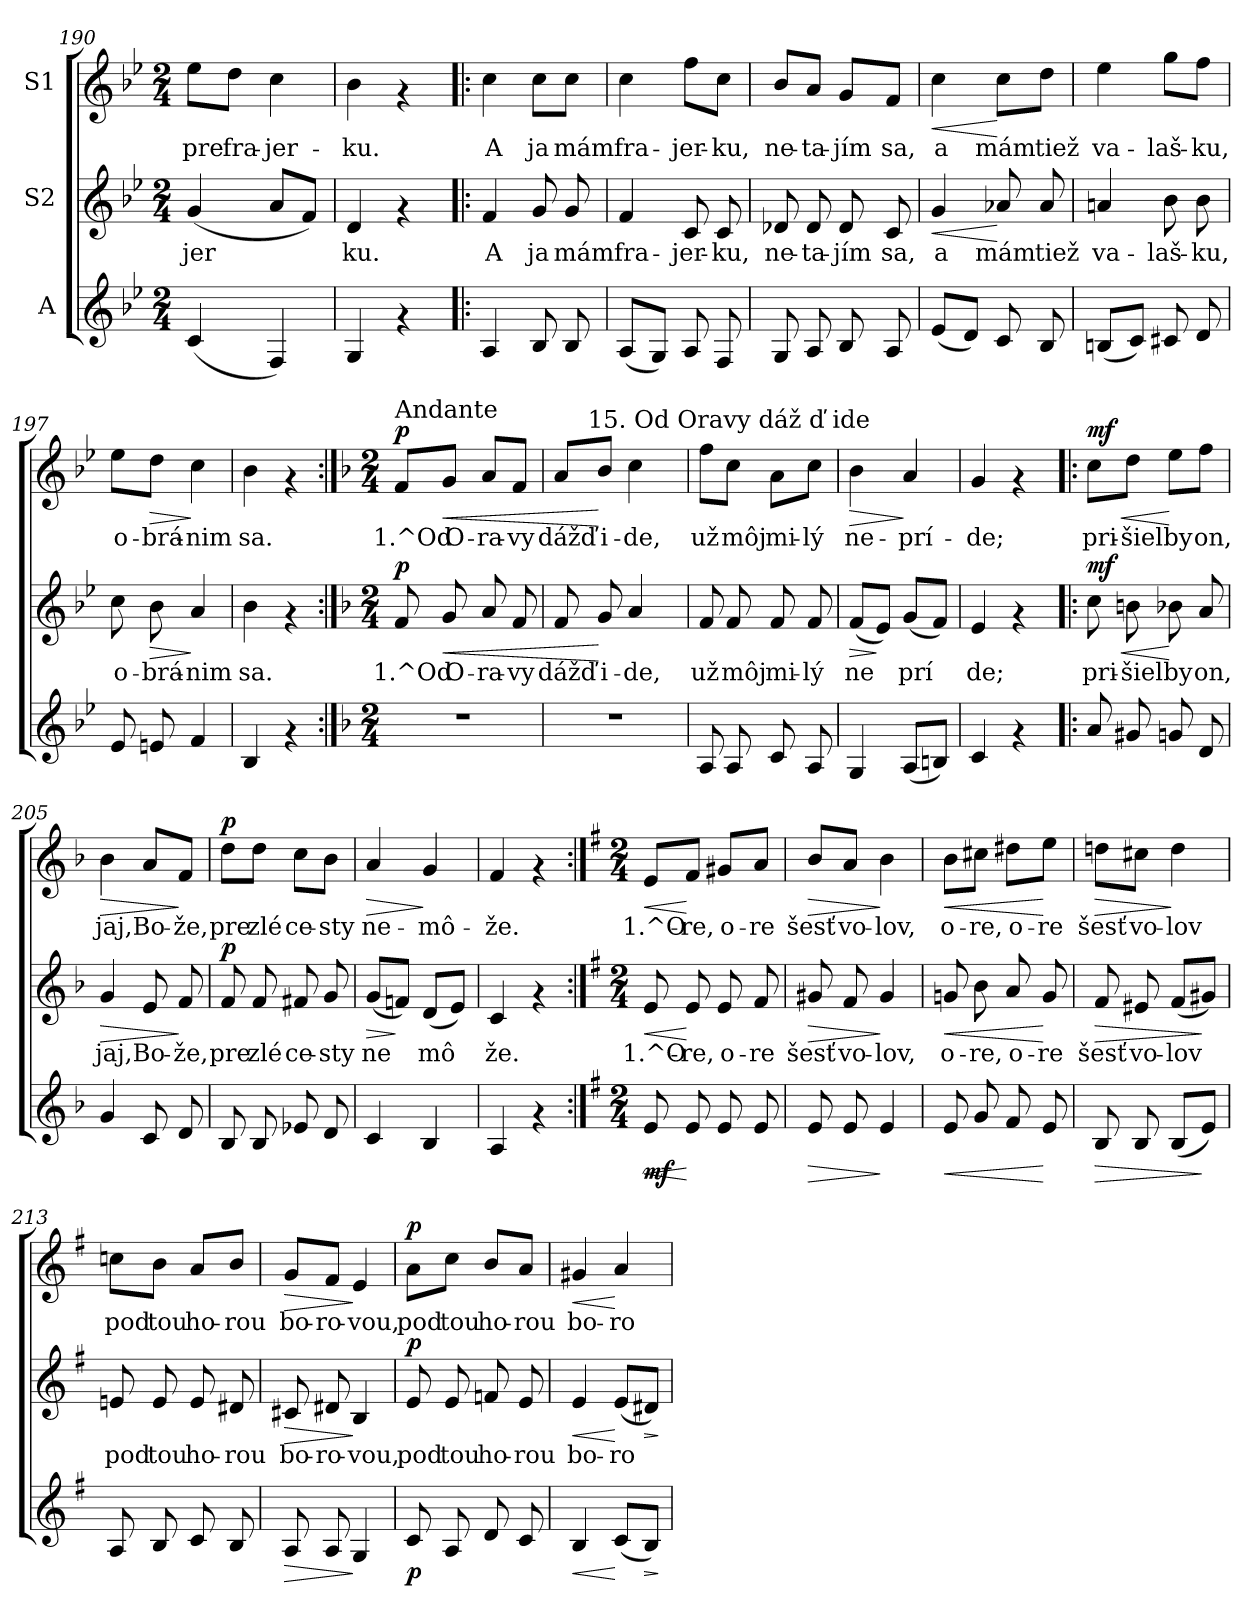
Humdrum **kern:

**kern	**dynam	**kern	**text	**dynam	**kern	**text	**dynam
*part3	*part3	*part2	*part2	*part2	*part1	*part1	*part1
*staff3	*staff3	*staff2	*staff2	*staff2	*staff1	*staff1	*staff1
*I"A	*	*I"S2	*	*	*I"S1	*	*
*clefG2	*	*clefG2	*	*	*clefG2	*	*
*k[b-e-]	*	*k[b-e-]	*	*	*k[b-e-]	*	*
*B-:	*	*B-:	*	*	*B-:	*	*
*M2/4	*	*M2/4	*	*	*M2/4	*	*
=190	=190	=190	=190	=190	=190	=190	=190
!	!	!	!LO:LY:b:rj	!	!	!LO:LY:b:rj	!
(<4c/	.	(<4g/	jer-	.	8ee-\L	pre	.
!	!	!	!	!	!	!LO:LY:b:rj	!
.	.	.	.	.	8dd\J	fra-	.
!	!	!	!LO:LY:b:rj	!	!	!LO:LY:b:rj	!
4F/)	.	8a/L	-	.	4cc\	-jer-	.
!	!	!	!LO:LY:b:rj	!	!	!	!
.	.	8f/J)	.	.	.	.	.
=191	=191	=191	=191	=191	=191	=191	=191
!	!	!	!LO:LY:b:rj	!	!	!LO:LY:b:rj	!
4G/	.	4d/	ku.	.	4b-\	-ku.	.
4rf	.	4rf	.	.	4rf	.	.
!!LO:LB:g=z
=192!|:	=192!|:	=192!|:	=192!|:	=192!|:	=192!|:	=192!|:	=192!|:
!	!	!	!LO:LY:b:rj	!	!	!LO:LY:b:rj	!
4A/	.	4f/	A	.	4cc\	A	.
!	!	!	!LO:LY:b:rj	!	!	!LO:LY:b:rj	!
8B-/	.	8g/	ja	.	8cc\L	ja	.
!	!	!	!LO:LY:b:rj	!	!	!LO:LY:b:rj	!
8B-/	.	8g/	mám	.	8cc\J	mám	.
=193	=193	=193	=193	=193	=193	=193	=193
!	!	!	!LO:LY:b:rj	!	!	!LO:LY:b:rj	!
(<8A/L	.	4f/	fra-	.	4cc\	fra-	.
8G/J)	.	.	.	.	.	.	.
!	!	!	!LO:LY:b:rj	!	!	!LO:LY:b:rj	!
8A/	.	8c/	-jer-	.	8ff\L	-jer-	.
!	!	!	!LO:LY:b:rj	!	!	!LO:LY:b:rj	!
8F/	.	8c/	-ku,	.	8cc\J	-ku,	.
=194	=194	=194	=194	=194	=194	=194	=194
!	!	!	!LO:LY:b:rj	!	!	!LO:LY:b:rj	!
8G/	.	8d-X/	ne-	.	8b-/L	ne-	.
!	!	!	!LO:LY:b:rj	!	!	!LO:LY:b:rj	!
8A/	.	8d-/	-ta-	.	8a/J	-ta-	.
!	!	!	!LO:LY:b:rj	!	!	!LO:LY:b:rj	!
8B-/	.	8d-/	-jím	.	8g/L	-jím	.
!	!	!	!LO:LY:b:rj	!	!	!LO:LY:b:rj	!
8A/	.	8c/	sa,	.	8f/J	sa,	.
=195	=195	=195	=195	=195	=195	=195	=195
!	!	!	!LO:LY:b:rj	!LO:HP:b	!	!LO:LY:b:rj	!LO:HP:b
(<8e-/L	.	4g/	a	<	4cc\	a	<
8d/J)	.	.	.	.	.	.	.
!	!	!	!LO:LY:b:rj	!	!	!LO:LY:b:rj	!
8c/	.	8a-X/	mám	[	8cc\L	mám	[
!	!	!	!LO:LY:b:rj	!	!	!LO:LY:b:rj	!
8B-/	.	8a-/	tiež	.	8dd\J	tiež	.
=196	=196	=196	=196	=196	=196	=196	=196
!	!	!	!LO:LY:b:rj	!	!	!LO:LY:b:rj	!
(<8Bn/L	.	4an/	va-	.	4ee-\	va-	.
8c/J)	.	.	.	.	.	.	.
!	!	!	!LO:LY:b:rj	!	!	!LO:LY:b:rj	!
8c#X/	.	8b-\	-laš-	.	8gg\L	-laš-	.
!	!	!	!LO:LY:b:rj	!	!	!LO:LY:b:rj	!
8d/	.	8b-\	-ku,	.	8ff\J	-ku,	.
=197	=197	=197	=197	=197	=197	=197	=197
!	!	!	!LO:LY:b:rj	!	!	!LO:LY:b:rj	!
8e-/	.	8cc\	o-	.	8ee-\L	o-	.
!	!	!	!LO:LY:b:rj	!LO:HP:b	!	!LO:LY:b:rj	!LO:HP:b
8en/	.	8b-\	-brá-	>	8dd\J	-brá-	>
!	!	!	!LO:LY:b:rj	!	!	!LO:LY:b:rj	!
4f/	.	4a/	-nim	]	4cc\	-nim	]
=198	=198	=198	=198	=198	=198	=198	=198
!	!	!	!LO:LY:b:rj	!	!	!LO:LY:b:rj	!
4B-/	.	4b-\	sa.	.	4b-\	sa.	.
4rf	.	4rf	.	.	4rf	.	.
!!LO:LB:g=z
=199:|!	=199:|!	=199:|!	=199:|!	=199:|!	=199:|!	=199:|!	=199:|!
*k[b-]	*	*k[b-]	*	*	*k[b-]	*	*
*F:	*	*F:	*	*	*F:	*	*
*M2/4	*	*M2/4	*	*	*M2/4	*	*
!	!	!	!	!	!LO:TX:a:t=Andante	!	!
!	!	!	!LO:LY:b:rj	!LO:DY:a	!	!LO:LY:b:rj	!LO:DY:a
2r	.	8f/	1.^Od	p	8f/L	1.^Od	p
!	!	!	!LO:LY:b:rj	!LO:HP:b	!	!LO:LY:b:rj	!LO:HP:b
.	.	8g/	O-	<	8g/J	O-	<
!	!	!	!LO:LY:b:rj	!	!	!LO:LY:b:rj	!
.	.	8a/	-ra-	.	8a/L	-ra-	.
!	!	!	!LO:LY:b:rj	!	!	!LO:LY:b:rj	!
.	.	8f/	-vy	.	8f/J	-vy	.
=200	=200	=200	=200	=200	=200	=200	=200
!	!	!	!LO:LY:b:rj	!	!	!LO:LY:b:rj	!
*	*	*	*	*	*^	*	*
2r	.	8f/	dážď	.	8a/L	16..ryy	dážď	.
!	!	!	!	!	!	!LO:TX:a:t=15. Od Oravy dáž ď ide	!	!
.	.	.	.	.	.	4ryy	.	.
!	!	!	!LO:LY:b:rj	!	!	!	!LO:LY:b:rj	!
.	.	8g/	i-	[	8b-/J	.	i-	[
!	!	!	!LO:LY:b:rj	!	!	!	!LO:LY:b:rj	!
.	.	4a/	-de,	.	4cc\	.	-de,	.
.	.	.	.	.	.	8ryy	.	.
.	.	.	.	.	.	64ryy	.	.
=201	=201	=201	=201	=201	=201	=201	=201	=201
!	!	!	!LO:LY:b:rj	!	!	!	!LO:LY:b:rj	!
*	*	*	*	*	*v	*v	*	*
8A/	.	8f/	už	.	8ff\L	už	.
!	!	!	!LO:LY:b:rj	!	!	!LO:LY:b:rj	!
8A/	.	8f/	môj	.	8cc\J	môj	.
!	!	!	!LO:LY:b:rj	!	!	!LO:LY:b:rj	!
8c/	.	8f/	mi-	.	8a\L	mi-	.
!	!	!	!LO:LY:b:rj	!	!	!LO:LY:b:rj	!
8A/	.	8f/	-lý	.	8cc\J	-lý	.
=202	=202	=202	=202	=202	=202	=202	=202
!	!	!	!LO:LY:b:rj	!LO:HP:b	!	!LO:LY:b:rj	!LO:HP:b
4G/	.	(<8f/L	ne-	>	4b-\	ne-	>
!	!	!	!LO:LY:b:rj	!	!	!	!
.	.	8e/J)	--	]	.	.	.
!	!	!	!LO:LY:b:rj	!	!	!LO:LY:b:rj	!
(<8A/L	.	(<8g/L	-prí-	.	4a/	-prí-	]
!	!	!	!LO:LY:b:rj	!	!	!	!
8Bn/J)	.	8f/J)	-	.	.	.	.
=203	=203	=203	=203	=203	=203	=203	=203
!	!	!	!LO:LY:b:rj	!	!	!LO:LY:b:rj	!
4c/	.	4e/	de;	.	4g/	-de;	.
4rf	.	4rf	.	.	4rf	.	.
!!LO:LB:g=z
=204!|:	=204!|:	=204!|:	=204!|:	=204!|:	=204!|:	=204!|:	=204!|:
!	!	!	!LO:LY:b:rj	!LO:HP:b	!	!LO:LY:b:rj	!LO:HP:b
!	!	!	!	!LO:DY:n=1:a	!	!	!LO:DY:n=1:a
8a/	.	8cc\	pri-	< mf	8cc\L	pri-	< mf
!	!	!	!LO:LY:b:rj	!	!	!LO:LY:b:rj	!
8g#X/	.	8bn\	-šiel	.	8dd\J	-šiel	.
!	!	!	!LO:LY:b:rj	!	!	!LO:LY:b:rj	!
8gn/	.	8b-X\	by	[	8ee\L	by	[
!	!	!	!LO:LY:b:rj	!	!	!LO:LY:b:rj	!
8d/	.	8a/	on,	.	8ff\J	on,	.
=205	=205	=205	=205	=205	=205	=205	=205
!	!	!	!LO:LY:b:rj	!LO:HP:b	!	!LO:LY:b:rj	!LO:HP:b
4g/	.	4g/	jaj,	>	4b-\	jaj,	>
!	!	!	!LO:LY:b:rj	!	!	!LO:LY:b:rj	!
8c/	.	8e/	Bo-	.	8a/L	Bo-	.
!	!	!	!LO:LY:b:rj	!	!	!LO:LY:b:rj	!
8d/	.	8f/	-že,	]	8f/J	-že,	]
=206	=206	=206	=206	=206	=206	=206	=206
!	!	!	!LO:LY:b:rj	!LO:DY:a	!	!LO:LY:b:rj	!LO:DY:a
8B-/	.	8f/	pre	p	8dd\L	pre	p
!	!	!	!LO:LY:b:rj	!	!	!LO:LY:b:rj	!
8B-/	.	8f/	zlé	.	8dd\J	zlé	.
!	!	!	!LO:LY:b:rj	!	!	!LO:LY:b:rj	!
8e-X/	.	8f#X/	ce-	.	8cc\L	ce-	.
!	!	!	!LO:LY:b:rj	!	!	!LO:LY:b:rj	!
8d/	.	8g/	-sty	.	8b-\J	-sty	.
=207	=207	=207	=207	=207	=207	=207	=207
!	!	!	!LO:LY:b:rj	!LO:HP:b	!	!LO:LY:b:rj	!LO:HP:b
4c/	.	(<8g/L	ne-	>	4a/	ne-	>
!	!	!	!LO:LY:b:rj	!	!	!	!
.	.	8fn/J)	--	]	.	.	.
!	!	!	!LO:LY:b:rj	!	!	!LO:LY:b:rj	!
4B-/	.	(<8d/L	-mô-	.	4g/	-mô-	]
!	!	!	!LO:LY:b:rj	!	!	!	!
.	.	8e/J)	-	.	.	.	.
=208	=208	=208	=208	=208	=208	=208	=208
!	!	!	!LO:LY:b:rj	!	!	!LO:LY:b:rj	!
4A/	.	4c/	že.	.	4f/	-že.	.
4rf	.	4rf	.	.	4rf	.	.
!!LO:PB:g=z
=209:|!	=209:|!	=209:|!	=209:|!	=209:|!	=209:|!	=209:|!	=209:|!
*k[f#]	*	*k[f#]	*	*	*k[f#]	*	*
*G:	*	*G:	*	*	*G:	*	*
*M2/4	*	*M2/4	*	*	*M2/4	*	*
!	!LO:HP:b	!	!LO:LY:b:rj	!LO:HP:b	!	!LO:LY:b:rj	!LO:HP:b
!	!LO:DY:n=1:b	!	!	!	!	!	!LO:DY:n=1:a
!	!	!	!	!	!	!	!LO:DY:n=2:b
8e/	< mf	8e/	1.^O-	<	8e/L	1.^O-	< mf mf
!	!	!	!LO:LY:b:rj	!	!	!LO:LY:b:rj	!
8e/	[	8e/	-re,	[	8f#/J	-re,	[
!	!	!	!LO:LY:b:rj	!	!	!LO:LY:b:rj	!
8e/	.	8e/	o-	.	8g#X/L	o-	.
!	!	!	!LO:LY:b:rj	!	!	!LO:LY:b:rj	!
8e/	.	8f#/	-re	.	8a/J	-re	.
=210	=210	=210	=210	=210	=210	=210	=210
!	!LO:HP:b	!	!LO:LY:b:rj	!LO:HP:b	!	!LO:LY:b:rj	!LO:HP:b
8e/	>	8g#X/	šesť	>	8b/L	šesť	>
!	!	!	!LO:LY:b:rj	!	!	!LO:LY:b:rj	!
8e/	.	8f#/	vo-	.	8a/J	vo-	.
!	!	!	!LO:LY:b:rj	!	!	!LO:LY:b:rj	!
4e/	]	4g#/	-lov,	]	4b\	-lov,	]
=211	=211	=211	=211	=211	=211	=211	=211
!	!LO:HP:b	!	!LO:LY:b:rj	!LO:HP:b	!	!LO:LY:b:rj	!LO:HP:b
8e/	<	8gn/	o-	<	8b\L	o-	<
!	!	!	!LO:LY:b:rj	!	!	!LO:LY:b:rj	!
8g/	.	8b\	-re,	.	8cc#X\J	-re,	.
!	!	!	!LO:LY:b:rj	!	!	!LO:LY:b:rj	!
8f#/	.	8a/	o-	.	8dd#X\L	o-	.
!	!	!	!LO:LY:b:rj	!	!	!LO:LY:b:rj	!
8e/	[	8g/	-re	[	8ee\J	-re	[
=212	=212	=212	=212	=212	=212	=212	=212
!	!LO:HP:b	!	!LO:LY:b:rj	!LO:HP:b	!	!LO:LY:b:rj	!LO:HP:b
8B/	>	8f#/	šesť	>	8ddn\L	šesť	>
!	!	!	!LO:LY:b:rj	!	!	!LO:LY:b:rj	!
8B/	.	8e#X/	vo-	.	8cc#X\J	vo-	.
!	!	!	!LO:LY:b:rj	!	!	!LO:LY:b:rj	!
(<8B/L	.	(<8f#/L	-lov	.	4dd\	-lov	]
!	!	!	!LO:LY:b:rj	!	!	!	!
8e/J)	]	8g#X/J)	.	]	.	.	.
=213	=213	=213	=213	=213	=213	=213	=213
!	!	!	!LO:LY:b:rj	!	!	!LO:LY:b:rj	!
8A/	.	8en/	pod	.	8ccn\L	pod	.
!	!	!	!LO:LY:b:rj	!	!	!LO:LY:b:rj	!
8B/	.	8e/	tou	.	8b\J	tou	.
!	!	!	!LO:LY:b:rj	!	!	!LO:LY:b:rj	!
8c/	.	8e/	ho-	.	8a/L	ho-	.
!	!	!	!LO:LY:b:rj	!	!	!LO:LY:b:rj	!
8B/	.	8d#X/	-rou	.	8b/J	-rou	.
!!LO:LB:g=z
=214	=214	=214	=214	=214	=214	=214	=214
!	!LO:HP:b	!	!LO:LY:b:rj	!LO:HP:b	!	!LO:LY:b:rj	!LO:HP:b
8A/	>	8c#X/	bo-	>	8g/L	bo-	>
!	!	!	!LO:LY:b:rj	!	!	!LO:LY:b:rj	!
8A/	.	8d#X/	-ro-	.	8f#/J	-ro-	.
!	!	!	!LO:LY:b:rj	!	!	!LO:LY:b:rj	!
4G/	]	4B/	-vou,	]	4e/	-vou,	]
=215	=215	=215	=215	=215	=215	=215	=215
!	!LO:DY:b	!	!LO:LY:b:rj	!LO:DY:a	!	!LO:LY:b:rj	!LO:DY:a
8c/	p	8e/	pod	p	8a\L	pod	p
!	!	!	!LO:LY:b:rj	!	!	!LO:LY:b:rj	!
8A/	.	8e/	tou	.	8cc\J	tou	.
!	!	!	!LO:LY:b:rj	!	!	!LO:LY:b:rj	!
8d/	.	8fn/	ho-	.	8b/L	ho-	.
!	!	!	!LO:LY:b:rj	!	!	!LO:LY:b:rj	!
8c/	.	8e/	-rou	.	8a/J	-rou	.
=216	=216	=216	=216	=216	=216	=216	=216
!	!LO:HP:b	!	!LO:LY:b:rj	!LO:HP:b	!	!LO:LY:b:rj	!LO:HP:b
4B/	<	4e/	bo-	<	4g#X/	bo-	<
!	!	!	!LO:LY:b:rj	!	!	!LO:LY:b:rj	!
(<8c/L	[	(<8e/L	-ro-	[	4a/	-ro-	[
!	!LO:HP:b	!	!LO:LY:b:rj	!LO:HP:b	!	!	!
8B/J)	>	8d#X/J)	-	>	.	.	.
.	]	.	.	]	.	.	.
=	=	=	=	=	=	=	=
*-	*-	*-	*-	*-	*-	*-	*-
